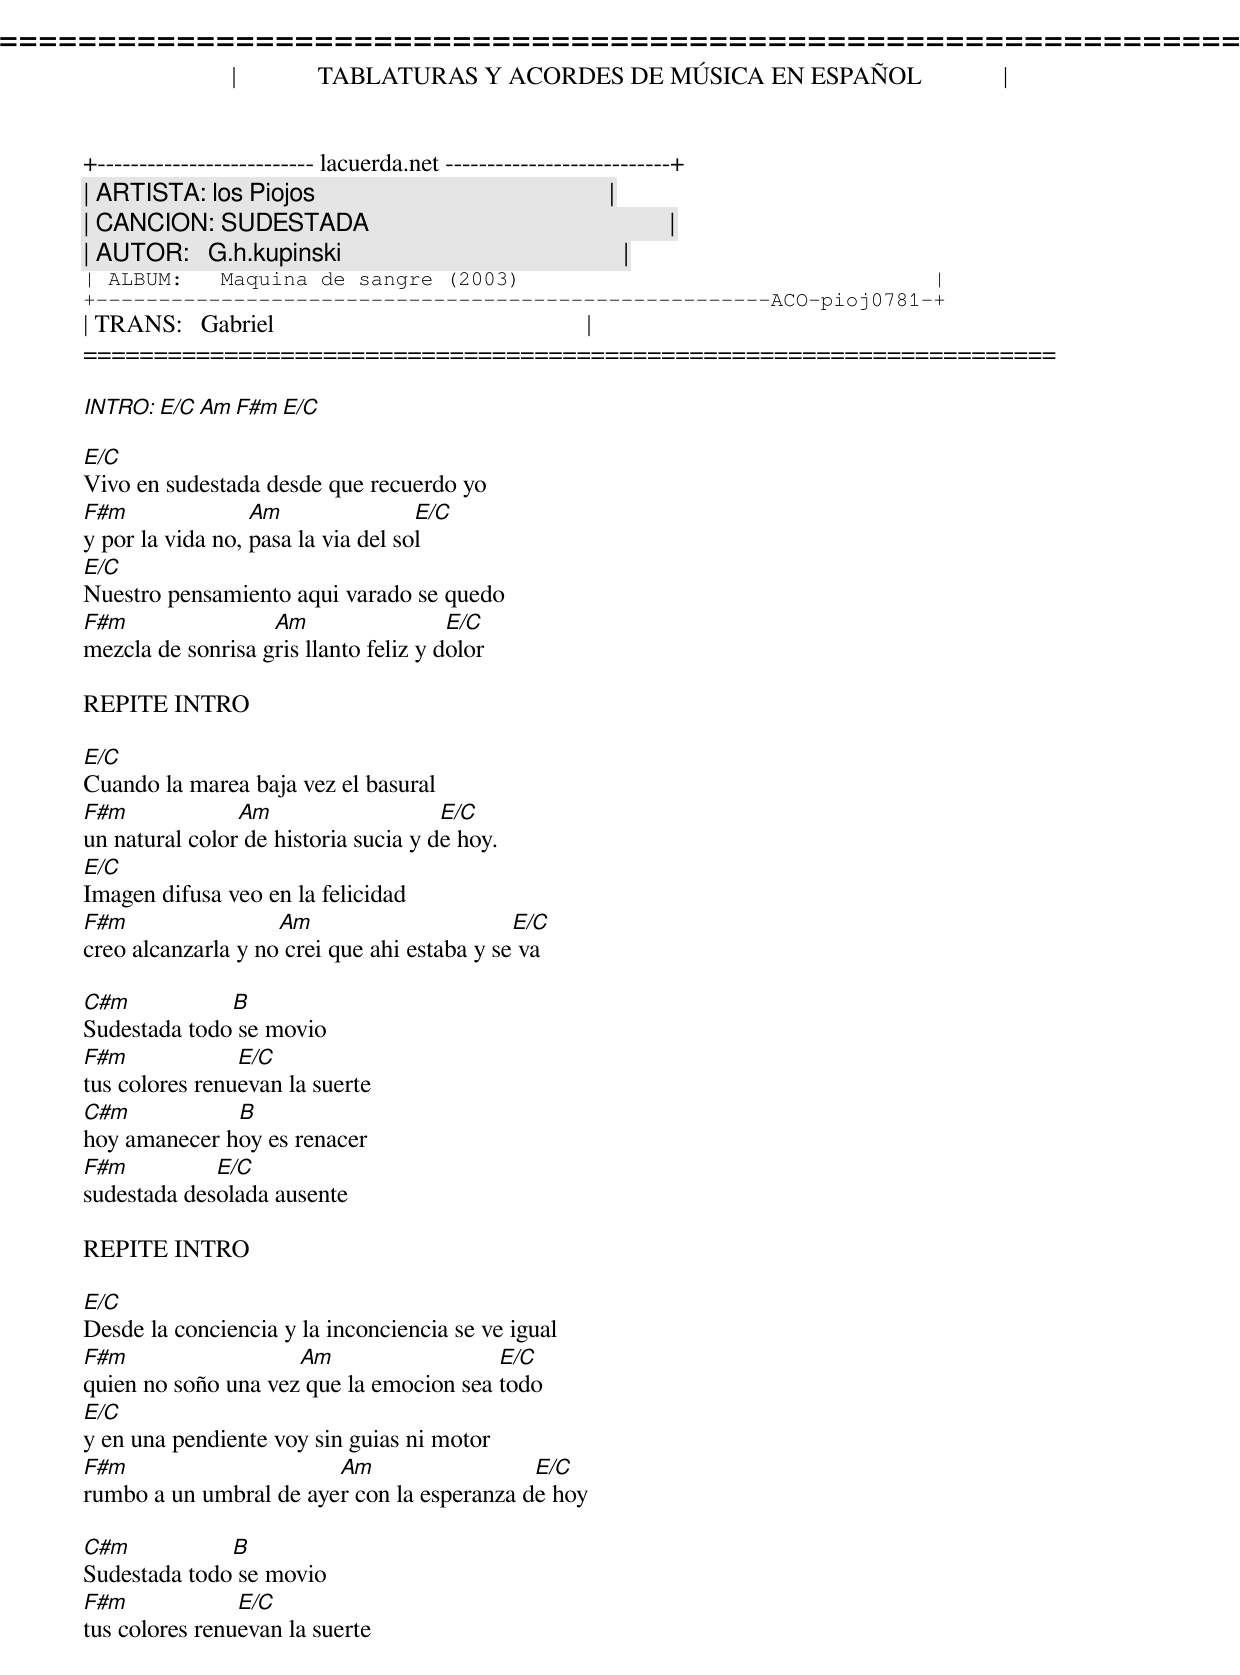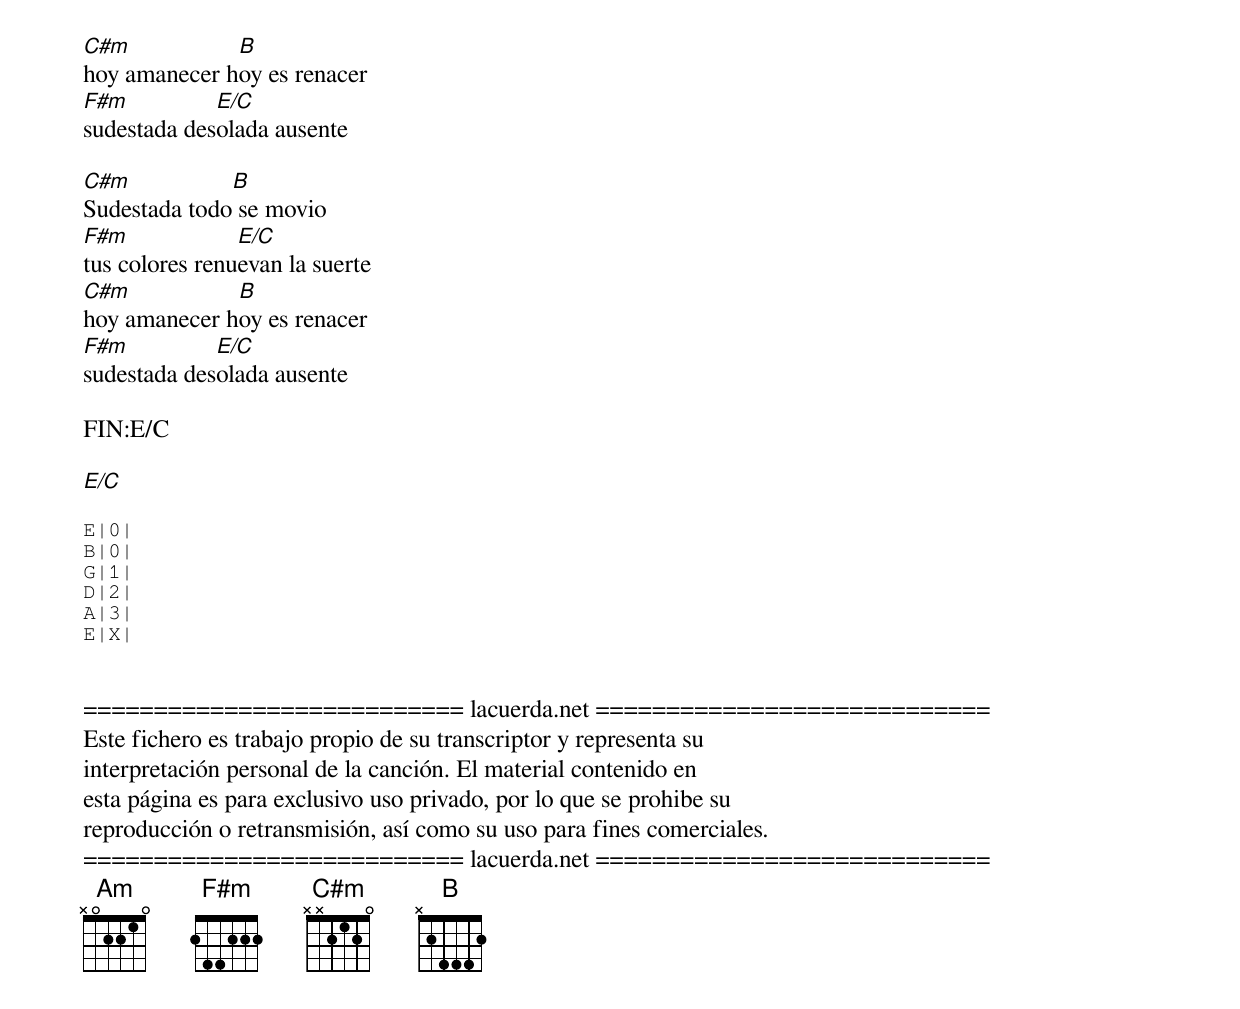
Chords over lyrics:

=====================================================================
|             TABLATURAS Y ACORDES DE MÚSICA EN ESPAÑOL             |
+-------------------------- lacuerda.net ---------------------------+
| ARTISTA: los Piojos                                               |
| CANCION: SUDESTADA                                                |
| AUTOR:   G.h.kupinski                                             |
| ALBUM:   Maquina de sangre (2003)                                 |
+------------------------------------------------------ACO-pioj0781-+
| TRANS:   Gabriel                                                  |
=====================================================================

INTRO: E/C Am F#m E/C

E/C
Vivo en sudestada desde que recuerdo yo
F#m               Am                E/C
y por la vida no, pasa la via del sol
E/C
Nuestro pensamiento aqui varado se quedo
F#m                Am                  E/C
mezcla de sonrisa gris llanto feliz y dolor

REPITE INTRO

E/C
Cuando la marea baja vez el basural
F#m             Am                    E/C
un natural color de historia sucia y de hoy.
E/C
Imagen difusa veo en la felicidad
F#m                 Am                       E/C
creo alcanzarla y no crei que ahi estaba y se va

C#m           B
Sudestada todo se movio
F#m             E/C
tus colores renuevan la suerte
C#m           B
hoy amanecer hoy es renacer
F#m          E/C
sudestada desolada ausente

REPITE INTRO

E/C
Desde la conciencia y la inconciencia se ve igual
F#m                  Am                  E/C
quien no soño una vez que la emocion sea todo
E/C
y en una pendiente voy sin guias ni motor
F#m                     Am                  E/C
rumbo a un umbral de ayer con la esperanza de hoy

C#m           B
Sudestada todo se movio
F#m             E/C
tus colores renuevan la suerte
C#m           B
hoy amanecer hoy es renacer
F#m          E/C
sudestada desolada ausente

C#m           B
Sudestada todo se movio
F#m             E/C
tus colores renuevan la suerte
C#m           B
hoy amanecer hoy es renacer
F#m          E/C
sudestada desolada ausente

FIN:E/C

E/C

E|0|
B|0|
G|1|
D|2|
A|3|
E|X|


=========================== lacuerda.net ============================
Este fichero es trabajo propio de su transcriptor y representa su
interpretación personal de la canción. El material contenido en
esta página es para exclusivo uso privado, por lo que se prohibe su
reproducción o retransmisión, así como su uso para fines comerciales.
=========================== lacuerda.net ============================
